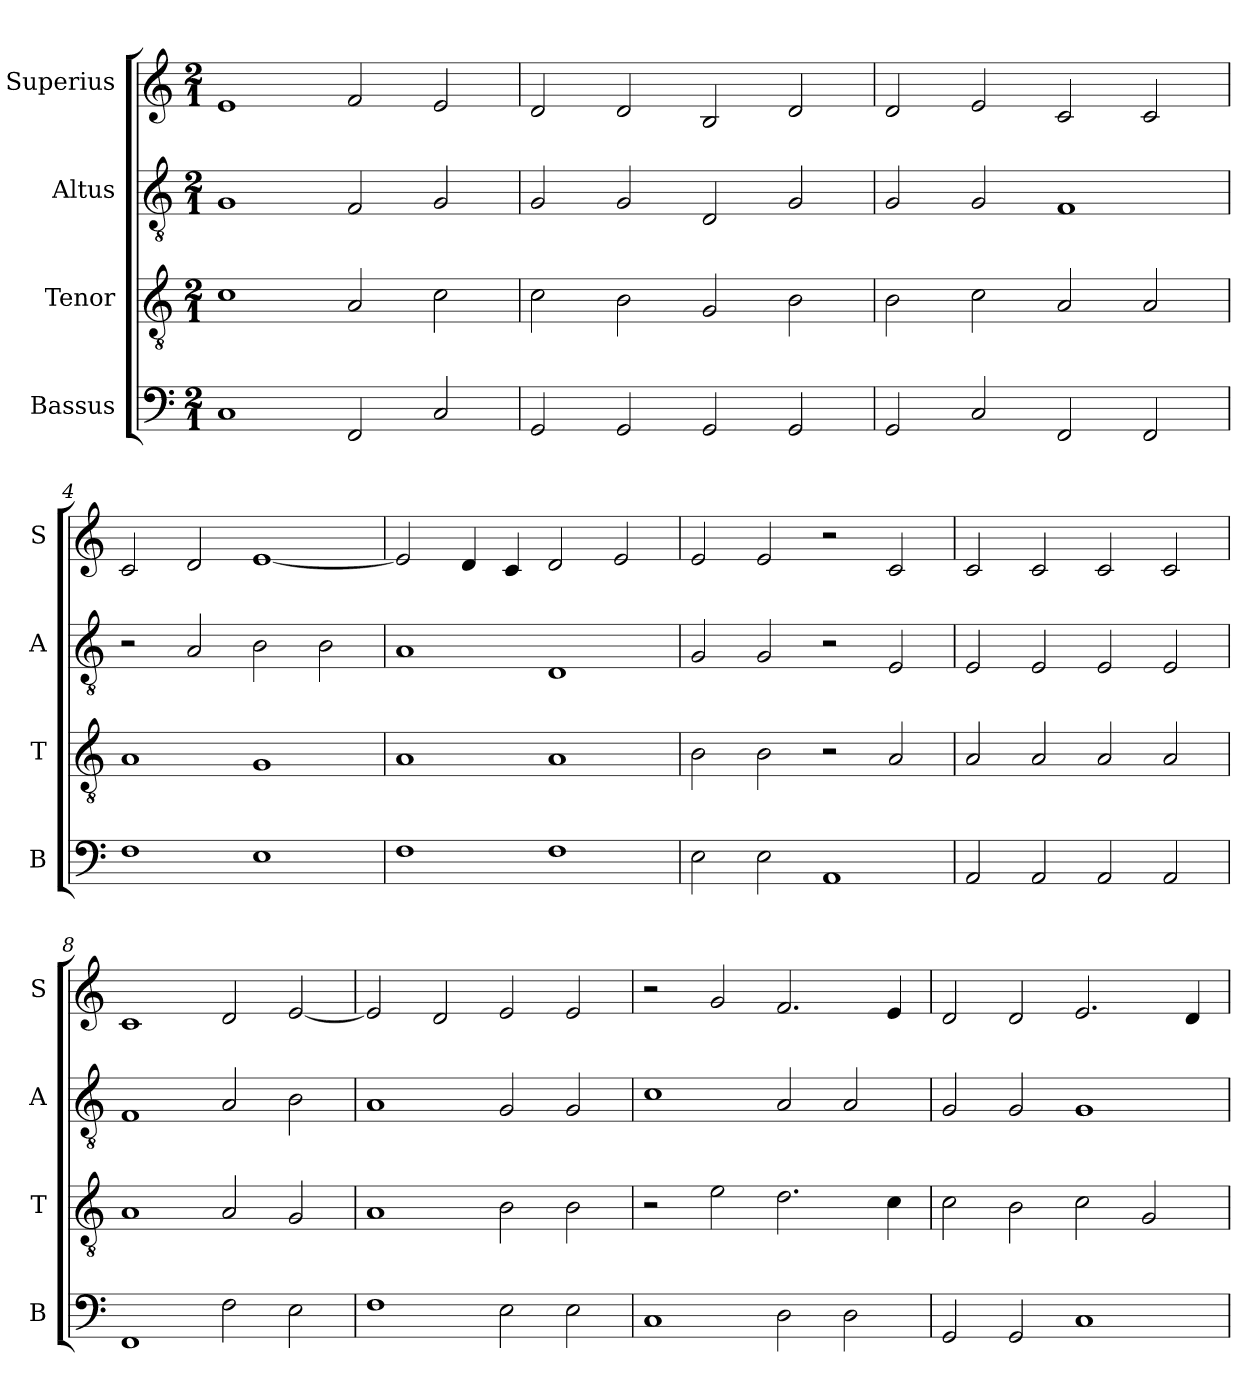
**kern	**kern	**kern	**kern
*part4	*part3	*part2	*part1
*staff4	*staff3	*staff2	*staff1
*I"Bassus	*I"Tenor	*I"Altus	*I"Superius
*I'B	*I'T	*I'A	*I'S
*clefF4	*clefGv2	*clefGv2	*clefG2
*k[]	*k[]	*k[]	*k[]
*C:	*C:	*C:	*C:
*M2/1	*M2/1	*M2/1	*M2/1
=1	=1	=1	=1
1C	1c	1G	1e
2FF	2A	2F	2f
2C	2c	2G	2e
=2	=2	=2	=2
2GG	2c	2G	2d
2GG	2B	2G	2d
2GG	2G	2D	2B
2GG	2B	2G	2d
=3	=3	=3	=3
2GG	2B	2G	2d
2C	2c	2G	2e
2FF	2A	1F	2c
2FF	2A	.	2c
=4	=4	=4	=4
1F	1A	2r	2c
.	.	2A	2d
1E	1G	2B	[1e
.	.	2B	.
=5	=5	=5	=5
1F	1A	1A	2e]
.	.	.	4d
.	.	.	4c
1F	1A	1D	2d
.	.	.	2e
=6	=6	=6	=6
2E	2B	2G	2e
2E	2B	2G	2e
1AA	2r	2r	2r
.	2A	2E	2c
=7	=7	=7	=7
2AA	2A	2E	2c
2AA	2A	2E	2c
2AA	2A	2E	2c
2AA	2A	2E	2c
=8	=8	=8	=8
1FF	1A	1F	1c
2F	2A	2A	2d
2E	2G	2B	[2e
=9	=9	=9	=9
1F	1A	1A	2e]
.	.	.	2d
2E	2B	2G	2e
2E	2B	2G	2e
=10	=10	=10	=10
1C	2r	1c	2r
.	2e	.	2g
2D	2.d	2A	2.f
2D	.	2A	.
.	4c	.	4e
=11	=11	=11	=11
2GG	2c	2G	2d
2GG	2B	2G	2d
1C	2c	1G	2.e
.	2G	.	.
.	.	.	4d
=	=	=	=
*-	*-	*-	*-
